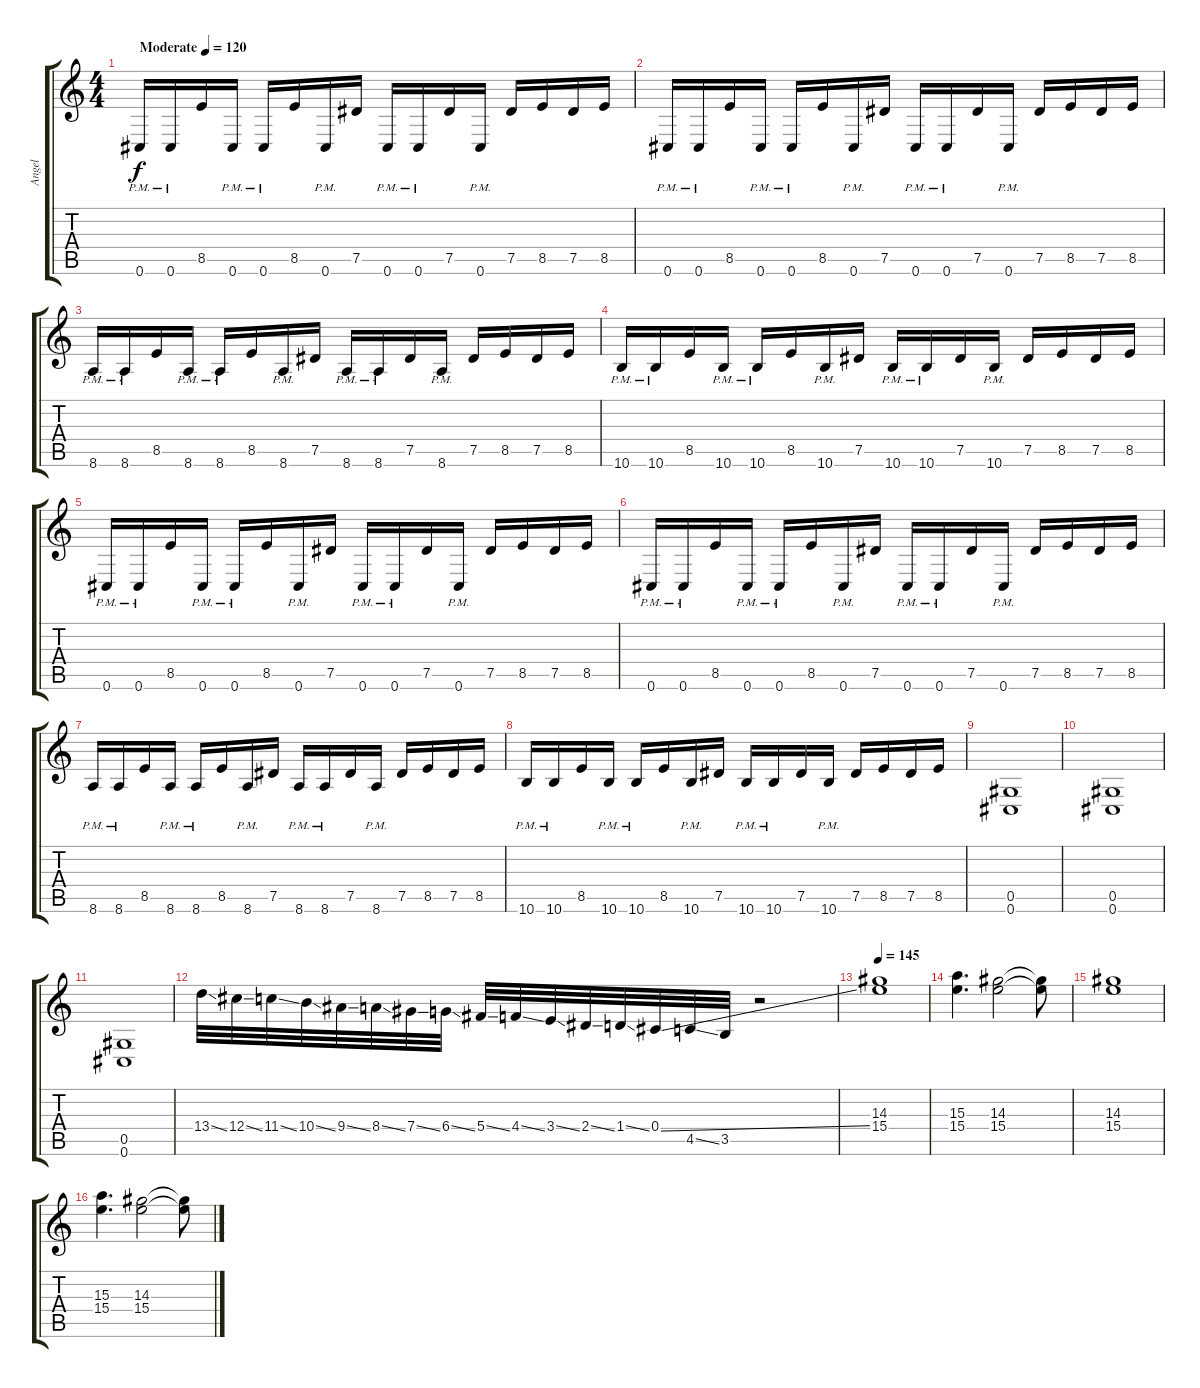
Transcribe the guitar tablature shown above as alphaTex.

\track ("Angel" "Angel") {instrument distortionguitar}
\staff {score tabs}
\tuning (Eb4 Bb3 Gb3 Db3 Ab2 Db2) {hide}
\ts (4 4)
\tempo (120 "Moderate")
\clef g2
\ks c
0.6{pm}.16{dy f instrument distortionguitar} 0.6{pm}.16 8.5.16 0.6{pm}.16 0.6{pm}.16 8.5.16 0.6{pm}.16 7.5.16 0.6{pm}.16 0.6{pm}.16 7.5.16 0.6{pm}.16 7.5.16 8.5.16 7.5.16 8.5.16 |
0.6{pm}.16 0.6{pm}.16 8.5.16 0.6{pm}.16 0.6{pm}.16 8.5.16 0.6{pm}.16 7.5.16 0.6{pm}.16 0.6{pm}.16 7.5.16 0.6{pm}.16 7.5.16 8.5.16 7.5.16 8.5.16 |
8.6{pm}.16 8.6{pm}.16 8.5.16 8.6{pm}.16 8.6{pm}.16 8.5.16 8.6{pm}.16 7.5.16 8.6{pm}.16 8.6{pm}.16 7.5.16 8.6{pm}.16 7.5.16 8.5.16 7.5.16 8.5.16 |
10.6{pm}.16 10.6{pm}.16 8.5.16 10.6{pm}.16 10.6{pm}.16 8.5.16 10.6{pm}.16 7.5.16 10.6{pm}.16 10.6{pm}.16 7.5.16 10.6{pm}.16 7.5.16 8.5.16 7.5.16 8.5.16 |
0.6{pm}.16 0.6{pm}.16 8.5.16 0.6{pm}.16 0.6{pm}.16 8.5.16 0.6{pm}.16 7.5.16 0.6{pm}.16 0.6{pm}.16 7.5.16 0.6{pm}.16 7.5.16 8.5.16 7.5.16 8.5.16 |
0.6{pm}.16 0.6{pm}.16 8.5.16 0.6{pm}.16 0.6{pm}.16 8.5.16 0.6{pm}.16 7.5.16 0.6{pm}.16 0.6{pm}.16 7.5.16 0.6{pm}.16 7.5.16 8.5.16 7.5.16 8.5.16 |
8.6{pm}.16 8.6{pm}.16 8.5.16 8.6{pm}.16 8.6{pm}.16 8.5.16 8.6{pm}.16 7.5.16 8.6{pm}.16 8.6{pm}.16 7.5.16 8.6{pm}.16 7.5.16 8.5.16 7.5.16 8.5.16 |
10.6{pm}.16 10.6{pm}.16 8.5.16 10.6{pm}.16 10.6{pm}.16 8.5.16 10.6{pm}.16 7.5.16 10.6{pm}.16 10.6{pm}.16 7.5.16 10.6{pm}.16 7.5.16 8.5.16 7.5.16 8.5.16 |
(0.5 0.6).1 |
(0.5 0.6).1 |
(0.5 0.6).1 |
13.4{ss}.32 12.4{ss}.32 11.4{ss}.32 10.4{ss}.32 9.4{ss}.32 8.4{ss}.32 7.4{ss}.32 6.4{ss}.32 5.4{ss}.32 4.4{ss}.32 3.4{ss}.32 2.4{ss}.32 1.4{ss}.32 0.4{ss}.32 4.5{ss}.32 3.5.32 r.2 |
\tempo 145
(14.3 15.4).1 |
(15.3 15.4).4{d} (14.3 15.4).2 (14.3{t} 15.4{t}).8 |
(14.3 15.4).1 |
(15.3 15.4).4{d} (14.3 15.4).2 (14.3{t} 15.4{t}).8
